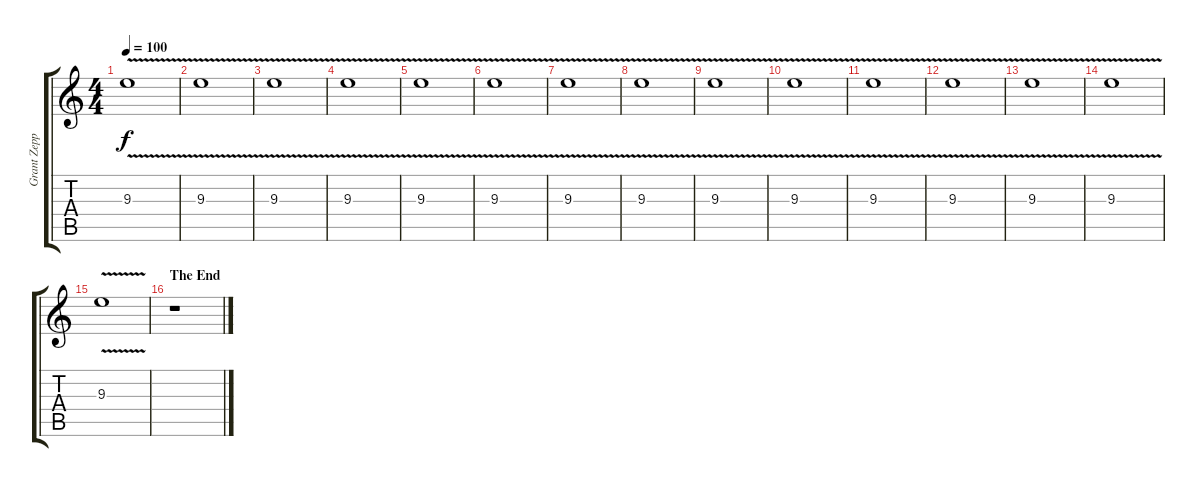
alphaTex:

\track ("Grant Zeppelin" "Grant Zepp") {instrument distortionguitar}
\staff {score tabs}
\tuning (E4 B3 G3 D3 A2 E2) {hide}
\ts (4 4)
\tempo 100
\clef g2
\ks c
9.3{v}.1{dy f volume 13} |
9.3{v}.1 |
9.3{v}.1{volume 12} |
9.3{v}.1 |
9.3{v}.1{volume 11} |
9.3{v}.1 |
9.3{v}.1{volume 10} |
9.3{v}.1 |
9.3{v}.1{volume 9} |
9.3{v}.1 |
9.3{v}.1{volume 8} |
9.3{v}.1 |
9.3{v}.1{volume 8} |
9.3{v}.1 |
9.3{v}.1{volume 8} |
\section ("" "The End")
r.1
